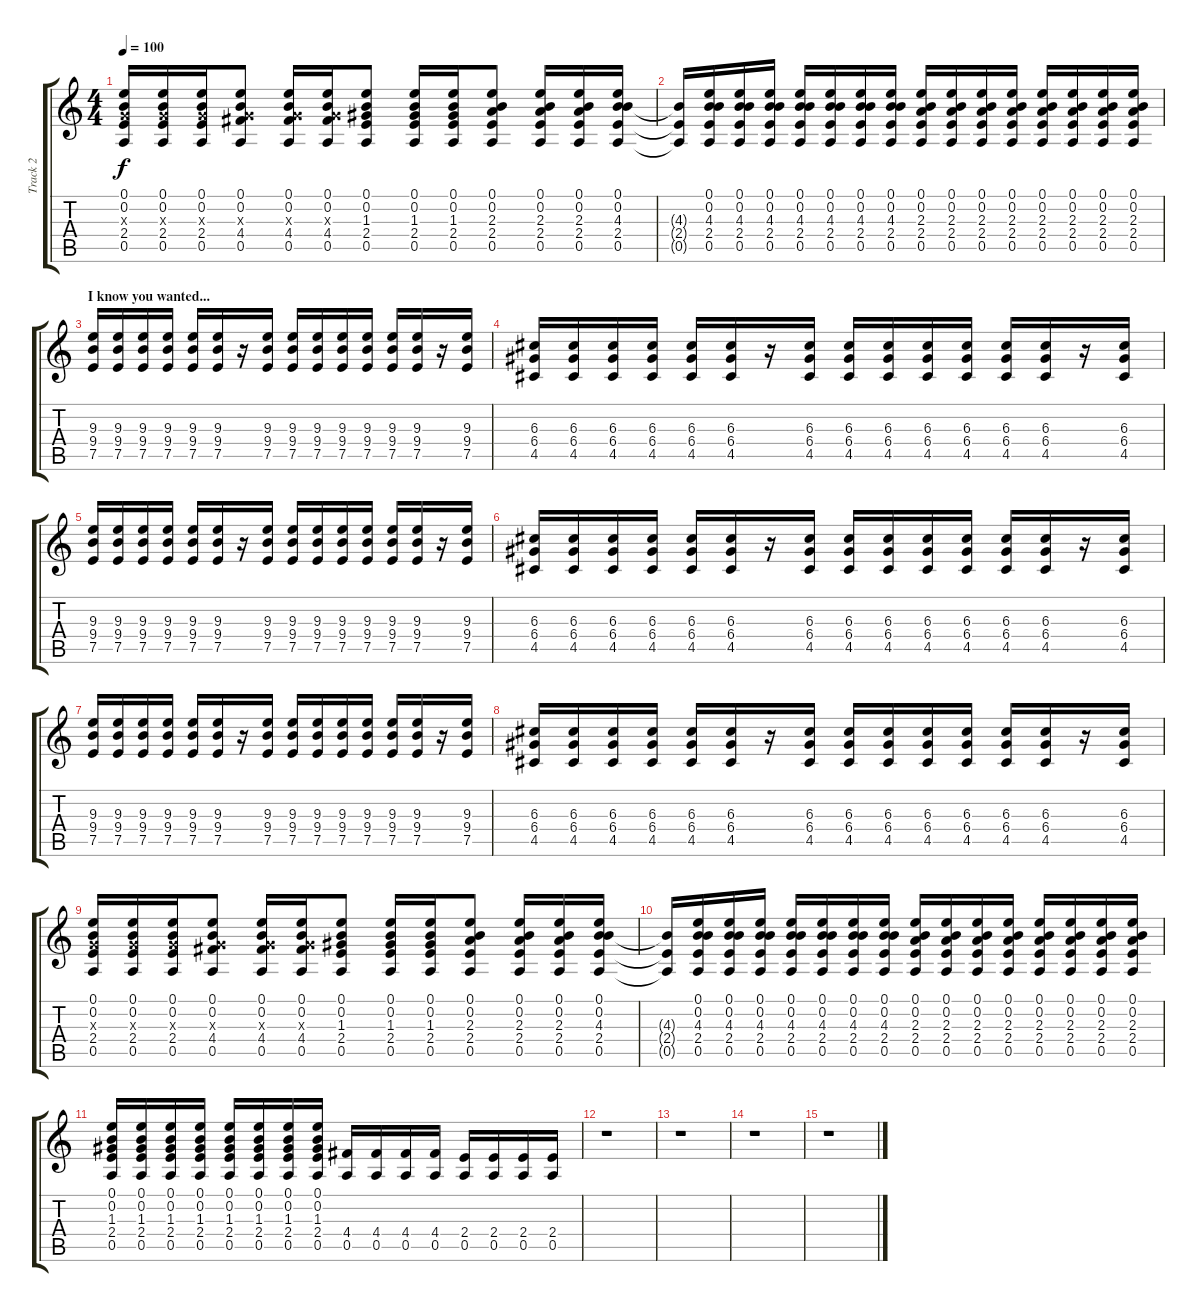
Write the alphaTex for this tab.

\track ("Track 2" "Track 2") {instrument acousticguitarsteel}
\staff {score tabs}
\tuning (E4 B3 G3 D3 A2 E2) {hide}
\ts (4 4)
\tempo 100
\clef g2
\ks c
(0.1 0.2 0.3{x} 2.4 0.5).16{dy f} (0.1 0.2 0.3{x} 2.4 0.5).16 (0.1 0.2 0.3{x} 2.4 0.5).16 (0.1 0.2 0.3{x} 4.4 0.5).8 (0.1 0.2 0.3{x} 4.4 0.5).16 (0.1 0.2 0.3{x} 4.4 0.5).16 (0.1 0.2 1.3 2.4 0.5).8 (0.1 0.2 1.3 2.4 0.5).16 (0.1 0.2 1.3 2.4 0.5).16 (0.1 0.2 2.3 2.4 0.5).8 (0.1 0.2 2.3 2.4 0.5).16 (0.1 0.2 2.3 2.4 0.5).16 (0.1 0.2 4.3 2.4 0.5).16 |
(4.3{t} 2.4{t} 0.5{t}).16 (0.1 0.2 4.3 2.4 0.5).16 (0.1 0.2 4.3 2.4 0.5).16 (0.1 0.2 4.3 2.4 0.5).16 (0.1 0.2 4.3 2.4 0.5).16 (0.1 0.2 4.3 2.4 0.5).16 (0.1 0.2 4.3 2.4 0.5).16 (0.1 0.2 4.3 2.4 0.5).16 (0.1 0.2 2.3 2.4 0.5).16 (0.1 0.2 2.3 2.4 0.5).16 (0.1 0.2 2.3 2.4 0.5).16 (0.1 0.2 2.3 2.4 0.5).16 (0.1 0.2 2.3 2.4 0.5).16 (0.1 0.2 2.3 2.4 0.5).16 (0.1 0.2 2.3 2.4 0.5).16 (0.1 0.2 2.3 2.4 0.5).16 |
\section ("" "I know you wanted...")
(9.3 9.4 7.5).16 (9.3 9.4 7.5).16 (9.3 9.4 7.5).16 (9.3 9.4 7.5).16 (9.3 9.4 7.5).16 (9.3 9.4 7.5).16 r.16 (9.3 9.4 7.5).16 (9.3 9.4 7.5).16 (9.3 9.4 7.5).16 (9.3 9.4 7.5).16 (9.3 9.4 7.5).16 (9.3 9.4 7.5).16 (9.3 9.4 7.5).16 r.16 (9.3 9.4 7.5).16 |
(6.3 6.4 4.5).16 (6.3 6.4 4.5).16 (6.3 6.4 4.5).16 (6.3 6.4 4.5).16 (6.3 6.4 4.5).16 (6.3 6.4 4.5).16 r.16 (6.3 6.4 4.5).16 (6.3 6.4 4.5).16 (6.3 6.4 4.5).16 (6.3 6.4 4.5).16 (6.3 6.4 4.5).16 (6.3 6.4 4.5).16 (6.3 6.4 4.5).16 r.16 (6.3 6.4 4.5).16 |
(9.3 9.4 7.5).16 (9.3 9.4 7.5).16 (9.3 9.4 7.5).16 (9.3 9.4 7.5).16 (9.3 9.4 7.5).16 (9.3 9.4 7.5).16 r.16 (9.3 9.4 7.5).16 (9.3 9.4 7.5).16 (9.3 9.4 7.5).16 (9.3 9.4 7.5).16 (9.3 9.4 7.5).16 (9.3 9.4 7.5).16 (9.3 9.4 7.5).16 r.16 (9.3 9.4 7.5).16 |
(6.3 6.4 4.5).16 (6.3 6.4 4.5).16 (6.3 6.4 4.5).16 (6.3 6.4 4.5).16 (6.3 6.4 4.5).16 (6.3 6.4 4.5).16 r.16 (6.3 6.4 4.5).16 (6.3 6.4 4.5).16 (6.3 6.4 4.5).16 (6.3 6.4 4.5).16 (6.3 6.4 4.5).16 (6.3 6.4 4.5).16 (6.3 6.4 4.5).16 r.16 (6.3 6.4 4.5).16 |
(9.3 9.4 7.5).16 (9.3 9.4 7.5).16 (9.3 9.4 7.5).16 (9.3 9.4 7.5).16 (9.3 9.4 7.5).16 (9.3 9.4 7.5).16 r.16 (9.3 9.4 7.5).16 (9.3 9.4 7.5).16 (9.3 9.4 7.5).16 (9.3 9.4 7.5).16 (9.3 9.4 7.5).16 (9.3 9.4 7.5).16 (9.3 9.4 7.5).16 r.16 (9.3 9.4 7.5).16 |
(6.3 6.4 4.5).16 (6.3 6.4 4.5).16 (6.3 6.4 4.5).16 (6.3 6.4 4.5).16 (6.3 6.4 4.5).16 (6.3 6.4 4.5).16 r.16 (6.3 6.4 4.5).16 (6.3 6.4 4.5).16 (6.3 6.4 4.5).16 (6.3 6.4 4.5).16 (6.3 6.4 4.5).16 (6.3 6.4 4.5).16 (6.3 6.4 4.5).16 r.16 (6.3 6.4 4.5).16 |
(0.1 0.2 0.3{x} 2.4 0.5).16 (0.1 0.2 0.3{x} 2.4 0.5).16 (0.1 0.2 0.3{x} 2.4 0.5).16 (0.1 0.2 0.3{x} 4.4 0.5).8 (0.1 0.2 0.3{x} 4.4 0.5).16 (0.1 0.2 0.3{x} 4.4 0.5).16 (0.1 0.2 1.3 2.4 0.5).8 (0.1 0.2 1.3 2.4 0.5).16 (0.1 0.2 1.3 2.4 0.5).16 (0.1 0.2 2.3 2.4 0.5).8 (0.1 0.2 2.3 2.4 0.5).16 (0.1 0.2 2.3 2.4 0.5).16 (0.1 0.2 4.3 2.4 0.5).16 |
(4.3{t} 2.4{t} 0.5{t}).16 (0.1 0.2 4.3 2.4 0.5).16 (0.1 0.2 4.3 2.4 0.5).16 (0.1 0.2 4.3 2.4 0.5).16 (0.1 0.2 4.3 2.4 0.5).16 (0.1 0.2 4.3 2.4 0.5).16 (0.1 0.2 4.3 2.4 0.5).16 (0.1 0.2 4.3 2.4 0.5).16 (0.1 0.2 2.3 2.4 0.5).16 (0.1 0.2 2.3 2.4 0.5).16 (0.1 0.2 2.3 2.4 0.5).16 (0.1 0.2 2.3 2.4 0.5).16 (0.1 0.2 2.3 2.4 0.5).16 (0.1 0.2 2.3 2.4 0.5).16 (0.1 0.2 2.3 2.4 0.5).16 (0.1 0.2 2.3 2.4 0.5).16 |
(0.1 0.2 1.3 2.4 0.5).16 (0.1 0.2 1.3 2.4 0.5).16 (0.1 0.2 1.3 2.4 0.5).16 (0.1 0.2 1.3 2.4 0.5).16 (0.1 0.2 1.3 2.4 0.5).16 (0.1 0.2 1.3 2.4 0.5).16 (0.1 0.2 1.3 2.4 0.5).16 (0.1 0.2 1.3 2.4 0.5).16 (4.4 0.5).16 (4.4 0.5).16 (4.4 0.5).16 (4.4 0.5).16 (2.4 0.5).16 (2.4 0.5).16 (2.4 0.5).16 (2.4 0.5).16 |
r.1 |
r.1 |
r.1 |
r.1
